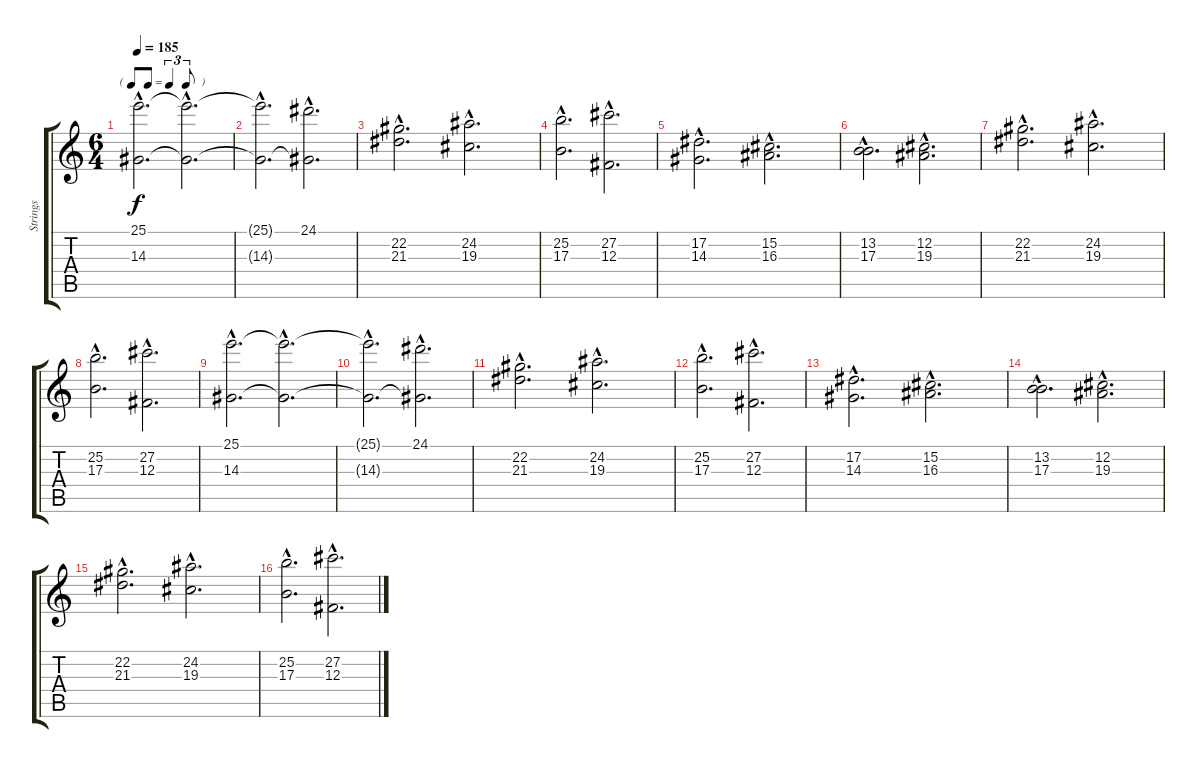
\track ("Strings" "Strings") {instrument synthstrings1}
\staff {score tabs}
\tuning (Eb4 Bb3 Gb3 Db3 Ab2 Eb2) {hide}
\ts (6 4)
\tf triplet8th
\tempo 185
\clef g2
\ks c
(25.1{hac} 14.3{hac}).2{d dy f} (25.1{hac t} 14.3{hac t}).2{d} |
(25.1{hac t} 14.3{hac t}).2{d} (24.1{hac} 14.3{hac t}).2{d} |
(22.2{hac} 21.3{hac}).2{d} (24.2{hac} 19.3{hac}).2{d} |
(25.2{hac} 17.3{hac}).2{d} (27.2{hac} 12.3{hac}).2{d} |
(17.2{hac} 14.3{hac}).2{d} (15.2{hac} 16.3{hac}).2{d} |
(13.2{hac} 17.3{hac}).2{d} (12.2{hac} 19.3{hac}).2{d} |
(22.2{hac} 21.3{hac}).2{d} (24.2{hac} 19.3{hac}).2{d} |
(25.2{hac} 17.3{hac}).2{d} (27.2{hac} 12.3{hac}).2{d} |
(25.1{hac} 14.3{hac}).2{d} (25.1{hac t} 14.3{hac t}).2{d} |
(25.1{hac t} 14.3{hac t}).2{d} (24.1{hac} 14.3{hac t}).2{d} |
(22.2{hac} 21.3{hac}).2{d} (24.2{hac} 19.3{hac}).2{d} |
(25.2{hac} 17.3{hac}).2{d} (27.2{hac} 12.3{hac}).2{d} |
(17.2{hac} 14.3{hac}).2{d} (15.2{hac} 16.3{hac}).2{d} |
(13.2{hac} 17.3{hac}).2{d} (12.2{hac} 19.3{hac}).2{d} |
(22.2{hac} 21.3{hac}).2{d} (24.2{hac} 19.3{hac}).2{d} |
(25.2{hac} 17.3{hac}).2{d} (27.2{hac} 12.3{hac}).2{d}
